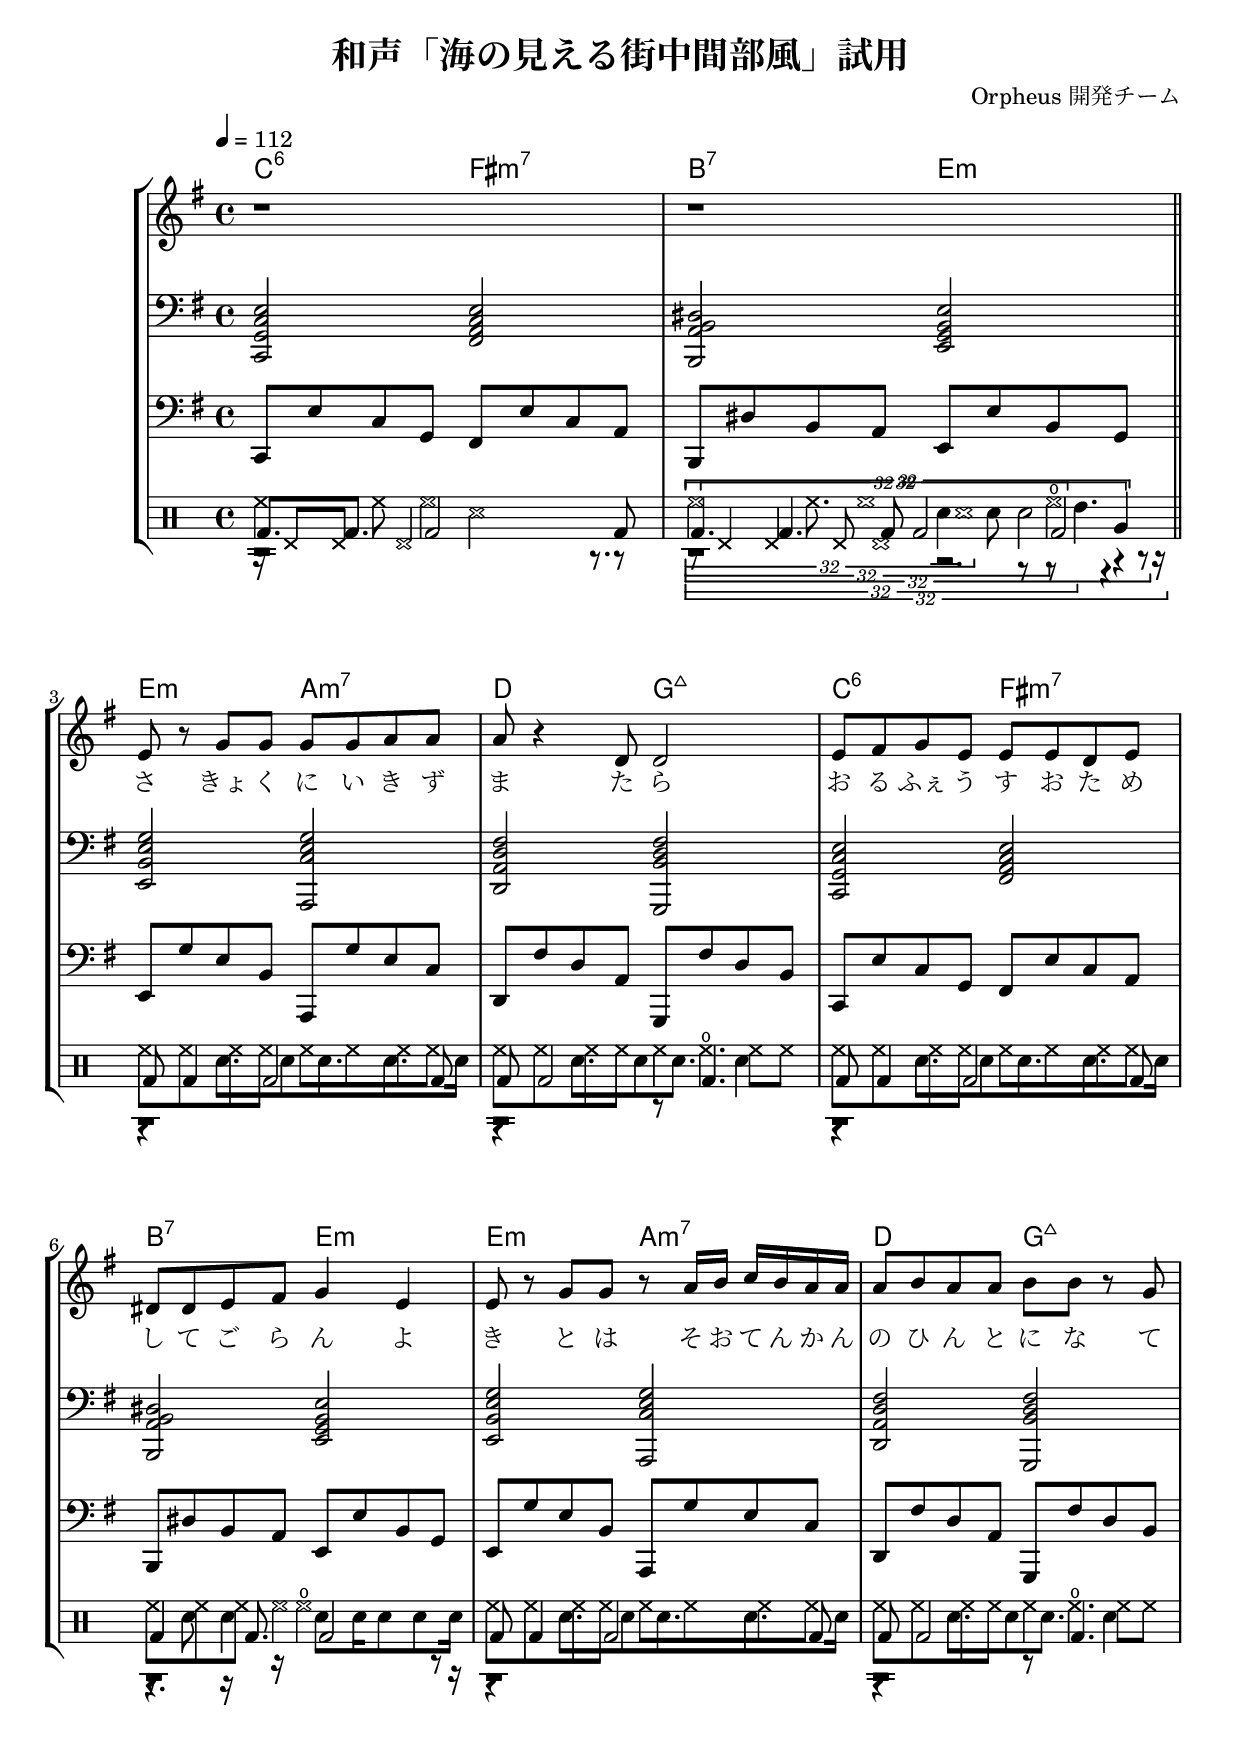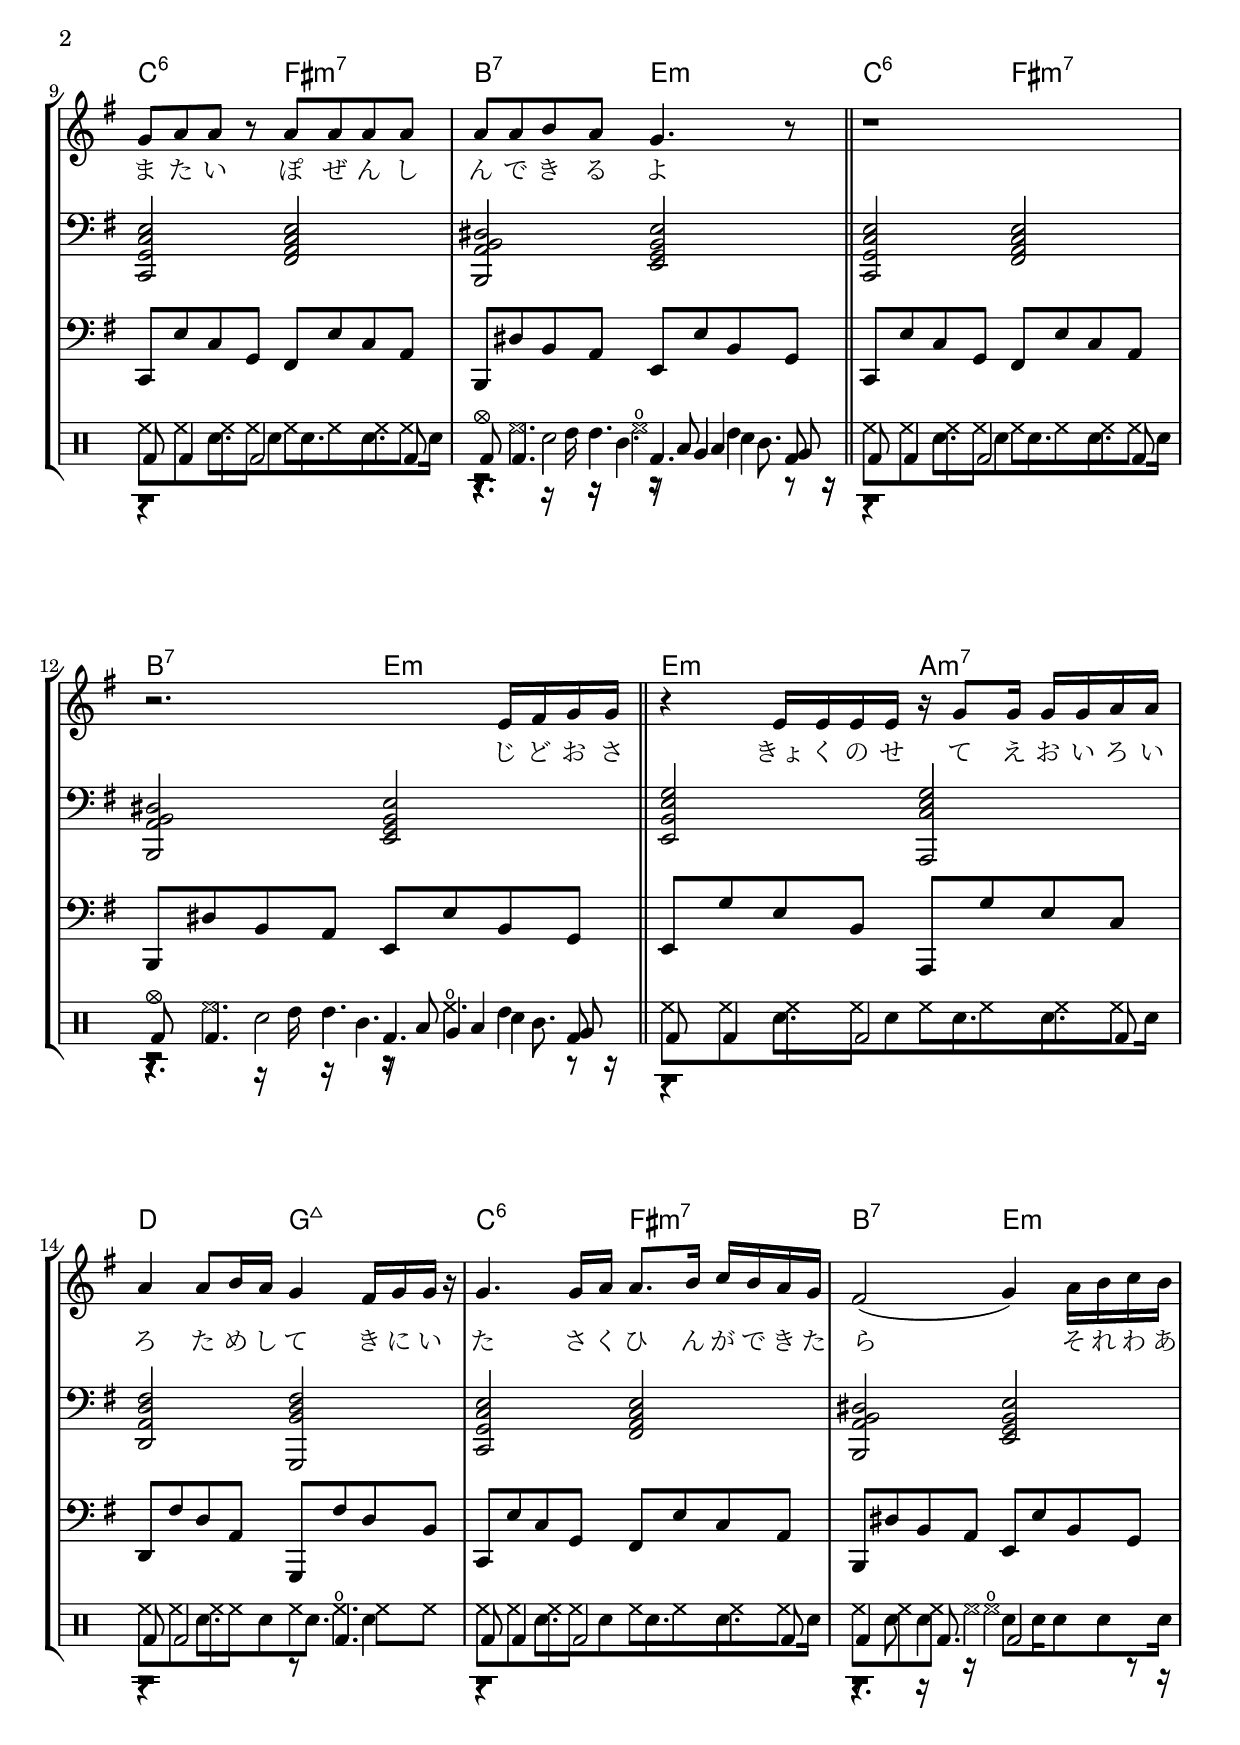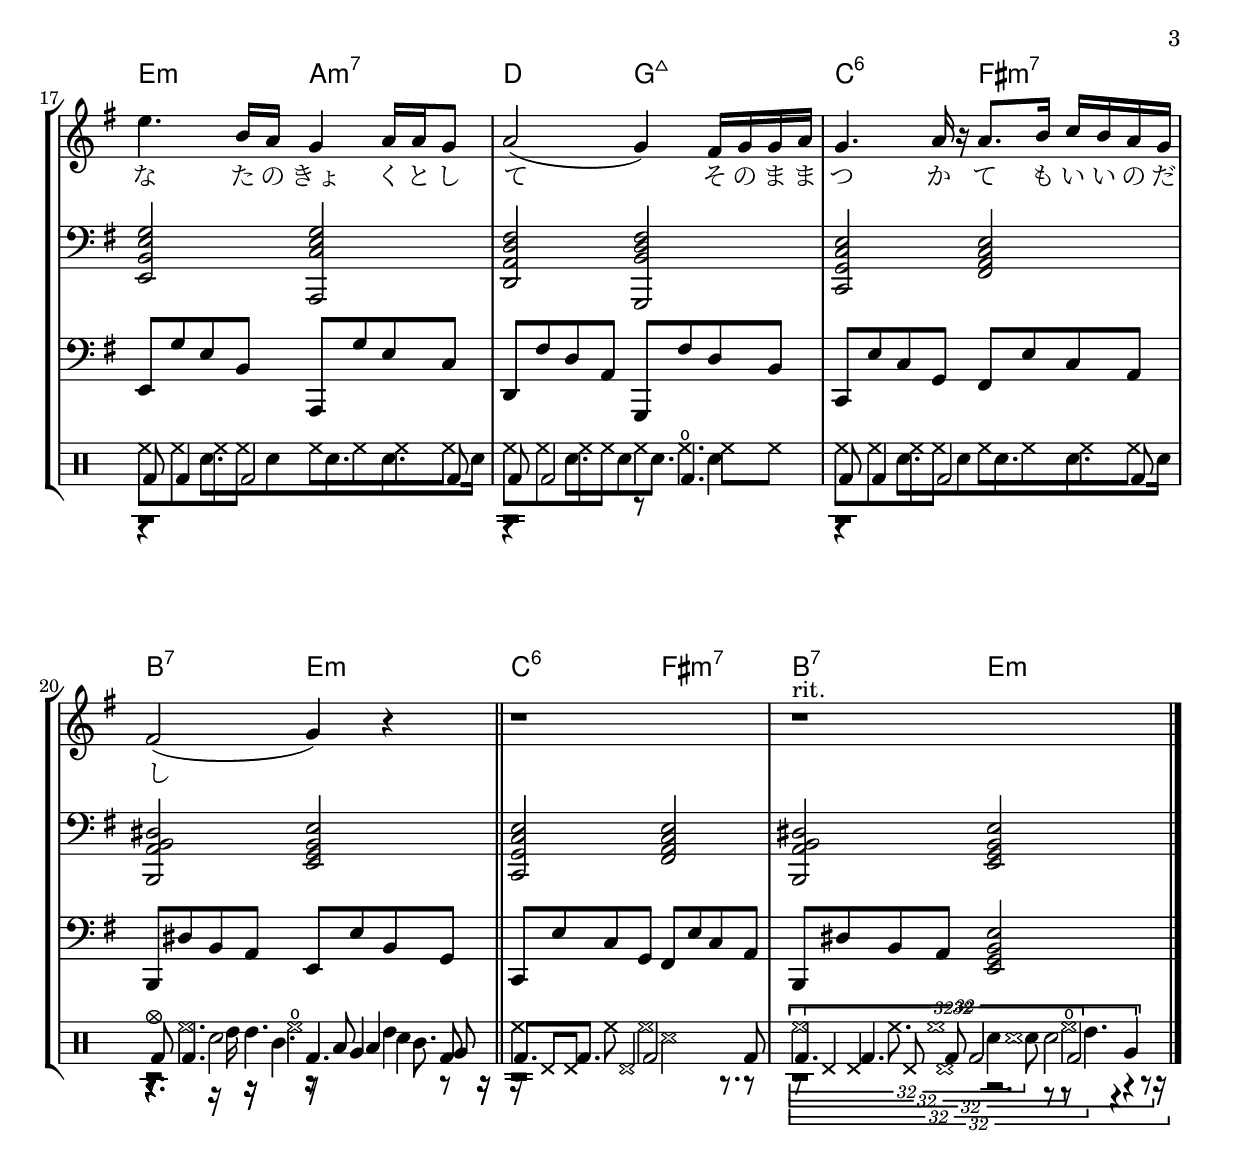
\version "2.12.1"

\header {
	title = \markup {和声「海の見える街中間部風」試用}
	composer = \markup \center-column {"Orpheus 開発チーム"}
}

harmony = \chordmode {
	c2:6 fis:m7 b:7 e:m 

	e:m a:min7 d g:maj7 c:6 fis:m7 b:7 e:m e:m a:min7 d g:maj7 c:6 fis:m7 b:7 e:m 

	c:6 fis:m7 b:7 e:m 

	e:m a:min7 d g:maj7 c:6 fis:m7 b:7 e:m e:m a:min7 d g:maj7 c:6 fis:m7 b:7 e:m 

	c:6 fis:m7 b:7 e:m 
}

melody = {
	\key g \major
	\tempo 4 = 112
	r1 | r1   
	\set Staff.midiInstrument = #"fss0.35"
	 e'8  r8  g'8  g'8  g'8  g'8  a'8  a'8 
	a'8  r4  d'8  d'2 
	e'8  fis'8  g'8  e'8  e'8  e'8  d'8  e'8 
	dis'8  dis'8  e'8  fis'8  g'4  e'4 
	e'8  r8  g'8  g'8  r8  a'16  b'16  c''16  b'16  a'16  a'16 
	a'8  b'8  a'8  a'8  b'8  b'8  r8  g'8 
	g'8  a'8  a'8  r8  a'8  a'8  a'8  a'8 
	a'8  a'8  b'8  a'8  g'4.  	r8 	r1 | r2. 
	\set Staff.midiInstrument = #"fss0.35"
	e'16  fis'16  g'16  g'16 
	r4  e'16  e'16  e'16  e'16  r16  g'8  g'16  g'16  g'16  a'16  a'16 
	a'4  a'8  b'16  a'16  g'4  fis'16  g'16  g'16  r16 
	g'4.  g'16  a'16  a'8.  b'16  c''16  b'16  a'16  g'16 
	fis'2  (g'4)  a'16  b'16  c''16  b'16 
	e''4.  b'16  a'16  g'4  a'16  a'16  g'8 
	a'2  (g'4)  fis'16  g'16  g'16  a'16 
	g'4.  a'16  r16  a'8.  b'16  c''16  b'16  a'16  g'16 
	fis'2  (g'4)  	r4 	r1 | r1^"rit." \bar "|."
}

words = \lyricmode {
	
	さ  きょ  く  に  い  き  ず  ま  た  ら  お  る  ふぇ  う  す  お  た  め  し  て  ご  ら  ん  よ  き  と  は  そ  お  て  ん  か  ん  の  ひ  ん  と  に  な  て  ま  た  い  ぽ  ぜ  ん  し  ん  で  き  る  よ  
	
	じ  ど  お  さ  きょ  く  の  せ  て  え  お  い  ろ  い  ろ  た  め  し  て  き  に  い  た  さ  く  ひ  ん  が  で  き  た  ら  そ  れ  わ  あ  な  た  の  きょ  く  と  し  て  そ  の  ま  ま  つ  か  て  も  い  い  の  だ  し  
	
}

tempochange = {
	\tempo 4 = 112
	r1 | r1 \bar "||"
	\tempo 4 = 112
	r1 | r1 | r1 | r1 | r1 | r1 | r1 | r1 \bar "||"
	\tempo 4 = 112
	r1 | r1 \bar "||"
	\tempo 4 = 112
	r1 | r1 | r1 | r1 | r1 | r1 | r1 | r1 \bar "||"
	\tempo 4 = 112
	r1 | \tempo 4 = 84 r2 \tempo 4 = 74 r2 \bar "|."
}

mainacc = {
	\clef bass
	\set Staff.midiInstrument = #"String Ensemble 1"
	\key g \major
	\tempo 4 = 112
	<c, g, c e>2
	<fis, a, c e>2
	<b,, a, b, dis>2
	<e, g, b, e>2
	\bar "||"

	\set Staff.midiInstrument = #"Tremolo Strings"
	<e, b, e g>2
	<a,, c e g>2
	<d, a, d fis>2
	<g,, b, d fis>2
	<c, g, c e>2
	<fis, a, c e>2
	<b,, a, b, dis>2
	<e, g, b, e>2
	<e, b, e g>2
	<a,, c e g>2
	<d, a, d fis>2
	<g,, b, d fis>2
	<c, g, c e>2
	<fis, a, c e>2
	<b,, a, b, dis>2
	<e, g, b, e>2
	\bar "||"

	\set Staff.midiInstrument = #"Choir Aahs"
	<c, g, c e>2
	<fis, a, c e>2
	<b,, a, b, dis>2
	<e, g, b, e>2
	\bar "||"

	\set Staff.midiInstrument = #"Choir Aahs"
	<e, b, e g>2
	<a,, c e g>2
	<d, a, d fis>2
	<g,, b, d fis>2
	<c, g, c e>2
	<fis, a, c e>2
	<b,, a, b, dis>2
	<e, g, b, e>2
	<e, b, e g>2
	<a,, c e g>2
	<d, a, d fis>2
	<g,, b, d fis>2
	<c, g, c e>2
	<fis, a, c e>2
	<b,, a, b, dis>2
	<e, g, b, e>2
	\bar "||"

	\set Staff.midiInstrument = #"String Ensemble 1"
	<c, g, c e>2
	<fis, a, c e>2
	<b,, a, b, dis>2
	<e, g, b, e>2
	\bar "|."
}

subacc = {
	\clef bass
	\set Staff.midiInstrument = #"Pizzicato Strings"
	\key g \major
	\tempo 4 = 112
	c,8 e c g,
	fis,8 e c a,
	b,,8 dis b, a,
	e,8 e b, g,
	\bar "||"

	\set Staff.midiInstrument = #"Pizzicato Strings"
	e,8 g e b,
	a,,8 g e c
	d,8 fis d a,
	g,,8 fis d b,
	c,8 e c g,
	fis,8 e c a,
	b,,8 dis b, a,
	e,8 e b, g,
	e,8 g e b,
	a,,8 g e c
	d,8 fis d a,
	g,,8 fis d b,
	c,8 e c g,
	fis,8 e c a,
	b,,8 dis b, a,
	e,8 e b, g,
	\bar "||"

	\set Staff.midiInstrument = #"Pizzicato Strings"
	c,8 e c g,
	fis,8 e c a,
	b,,8 dis b, a,
	e,8 e b, g,
	\bar "||"

	\set Staff.midiInstrument = #"Pizzicato Strings"
	e,8 g e b,
	a,,8 g e c
	d,8 fis d a,
	g,,8 fis d b,
	c,8 e c g,
	fis,8 e c a,
	b,,8 dis b, a,
	e,8 e b, g,
	e,8 g e b,
	a,,8 g e c
	d,8 fis d a,
	g,,8 fis d b,
	c,8 e c g,
	fis,8 e c a,
	b,,8 dis b, a,
	e,8 e b, g,
	\bar "||"

	\set Staff.midiInstrument = #"Pizzicato Strings"
	c,8 e c g,
	fis,8 e c a,
	b,,8 dis b, a,
	<e, g, b, e>2
	\bar "|."
}

percA = {
	\drummode {
	hh4 hh8 hh2 r8  |\times 16/32{ hh2 hh8. hh1 r4 r16 } \bar "||"
	hh8 hh8 hh8 hh8 hh8 hh8 hh8 hh8  |hh8 hh8 hh8 hh8 hh4 hh8 hh8  |hh8 hh8 hh8 hh8 hh8 hh8 hh8 hh8  |hh8 hh8 hh8 hh2 r8  |hh8 hh8 hh8 hh8 hh8 hh8 hh8 hh8  |hh8 hh8 hh8 hh8 hh4 hh8 hh8  |hh8 hh8 hh8 hh8 hh8 hh8 hh8 hh8  |r8 hh2. r8  \bar "||"
	hh8 hh8 hh8 hh8 hh8 hh8 hh8 hh8  |r8 hh2. r8  \bar "||"
	hh8 hh8 hh8 hh8 hh8 hh8 hh8 hh8  |hh8 hh8 hh8 hh8 hh4 hh8 hh8  |hh8 hh8 hh8 hh8 hh8 hh8 hh8 hh8  |hh8 hh8 hh8 hh2 r8  |hh8 hh8 hh8 hh8 hh8 hh8 hh8 hh8  |hh8 hh8 hh8 hh8 hh4 hh8 hh8  |hh8 hh8 hh8 hh8 hh8 hh8 hh8 hh8  |r8 hh2. r8  \bar "||"
	hh4 hh8 hh2 r8  |\times 16/32{ hh2 hh8. hh1 r4 r16 } \bar "|."
	}
}

percB = {
	\drummode {
	r16 hhp8 hhp8 hhp2 r8.  |\times 16/32{ r8 hhp4 hhp4 hhp8 hhp1 r4 } \bar "||"
	r4 sn8. sn8 sn8. sn8. sn16  |r4 sn8. sn8 sn8. sn4  |r4 sn8. sn8 sn8. sn8. sn16  |r8 sn8 sn4 sn8 sn16 sn8 sn8 sn16  |r4 sn8. sn8 sn8. sn8. sn16  |r4 sn8. sn8 sn8. sn4  |r4 sn8. sn8 sn8. sn8. sn16  |r4 sn2 sn4  \bar "||"
	r4 sn8. sn8 sn8. sn8. sn16  |r4 sn2 sn4  \bar "||"
	r4 sn8. sn8 sn8. sn8. sn16  |r4 sn8. sn8 sn8. sn4  |r4 sn8. sn8 sn8. sn8. sn16  |r8 sn8 sn4 sn8 sn16 sn8 sn8 sn16  |r4 sn8. sn8 sn8. sn8. sn16  |r4 sn8. sn8 sn8. sn4  |r4 sn8. sn8 sn8. sn8. sn16  |r4 sn2 sn4  \bar "||"
	r16 hhp8 hhp8 hhp2 r8.  |\times 16/32{ r8 hhp4 hhp4 hhp8 hhp1 r4 } \bar "|."
	}
}

percC = {
	\drummode {
	r1  |\times 16/32{ r1 r2 hho2 } \bar "||"
	bd8 bd4 bd2 bd8  |bd8 bd2 bd4.  |bd8 bd4 bd2 bd8  |bd4 r16 bd8. bd2  |bd8 bd4 bd2 bd8  |bd8 bd2 bd4.  |bd8 bd4 bd2 bd8  |bd8 bd4. bd4. bd8  \bar "||"
	bd8 bd4 bd2 bd8  |bd8 bd4. bd4. bd8  \bar "||"
	bd8 bd4 bd2 bd8  |bd8 bd2 bd4.  |bd8 bd4 bd2 bd8  |bd4 r16 bd8. bd2  |bd8 bd4 bd2 bd8  |bd8 bd2 bd4.  |bd8 bd4 bd2 bd8  |bd8 bd4. bd4. bd8  \bar "||"
	r1  |\times 16/32{ r1 r2 hho2 } \bar "|."
	}
}

percD = {
	\drummode {
	bd8. bd8. bd2 bd8  |\times 16/32{ bd4. bd4. bd8 bd2 r8 bd2 } \bar "||"
	r1  |r2 r8 hho4.  |r1  |r4. r16 hho2 r16  |r1  |r2 r8 hho4.  |r1  |r4. r16 hho2 r16  \bar "||"
	r1  |r2 r8 hho4.  \bar "||"
	r1  |r2 r8 hho4.  |r1  |r4. r16 hho2 r16  |r1  |r2 r8 hho4.  |r1  |r4. r16 hho2 r16  \bar "||"
	bd8. bd8. bd2 bd8  |\times 16/32{ bd4. bd4. bd8 bd2 r8 bd2 } \bar "|."
	}
}

percE = {
	\drummode {
	r2 ss2  |\times 16/32{ r1 ss1 } \bar "||"
	r1 |r1 |r1 |r1 |r1 |r1 |r1 |cymc1  \bar "||"
	r1 |cymc1  \bar "||"
	r1 |r1 |r1 |r1 |r1 |r1 |r1 |cymc1  \bar "||"
	r2 ss2  |\times 16/32{ r1 ss1 } \bar "|."
	}
}

percF = {
	\drummode {
	r1 |\times 16/32{ r1 sn4 sn8 sn2 r8 } \bar "||"
	r1 |r1 |r1 |r1 |r1 |r1 |r1 |r4 r16 tommh16 tommh4. tommh4  \bar "||"
	r1 |r4 r16 tommh16 tommh4. tommh4  \bar "||"
	r1 |r1 |r1 |r1 |r1 |r1 |r1 |r4 r16 tommh16 tommh4. tommh4  \bar "||"
	r1 |\times 16/32{ r1 sn4 sn8 sn2 r8 } \bar "|."
	}
}

percG = {
	\drummode {
	r1 |r1 \bar "||"
	r1 |r1 |r1 |r1 |r1 |r1 |r1 |r4. r16 tomml4. tomml8.  \bar "||"
	r1 |r4. r16 tomml4. tomml8.  \bar "||"
	r1 |r1 |r1 |r1 |r1 |r1 |r1 |r4. r16 tomml4. tomml8.  \bar "||"
	r1 |r1 \bar "|."
	}
}

percH = {
	\drummode {
	r1 |\times 16/32{ r1 r2 r8 tommh4. } \bar "||"
	r1 |r1 |r1 |r1 |r1 |r1 |r1 |r2 r16 toml8 toml4 r16  \bar "||"
	r1 |r2 r16 toml8 toml4 r16  \bar "||"
	r1 |r1 |r1 |r1 |r1 |r1 |r1 |r2 r16 toml8 toml4 r16  \bar "||"
	r1 |\times 16/32{ r1 r2 r8 tommh4. } \bar "|."
	}
}

percI = {
	\drummode {
	r1 |\times 16/32{ r1 r2. tomfh4 } \bar "||"
	r1 |r1 |r1 |r1 |r1 |r1 |r1 |r2 r8 tomfh4 tomfh8  \bar "||"
	r1 |r2 r8 tomfh4 tomfh8  \bar "||"
	r1 |r1 |r1 |r1 |r1 |r1 |r1 |r2 r8 tomfh4 tomfh8  \bar "||"
	r1 |\times 16/32{ r1 r2. tomfh4 } \bar "|."
	}
}

\score {
	<<
		\new StaffGroup <<
			\new ChordNames {\harmony}
			\new Voice = "melody" {\melody}
			\new Lyrics \lyricsto "melody" \words
			\new Staff = "mainacc" {\mainacc}
			\new Staff = "subacc" {\subacc}
			\new DrumStaff <<
				\new DrumVoice {\percA}
				\new DrumVoice {\percB}
				\new DrumVoice {\percC}
				\new DrumVoice {\percD}
				\new DrumVoice {\percE}
				\new DrumVoice {\percF}
				\new DrumVoice {\percG}
				\new DrumVoice {\percH}
				\new DrumVoice {\percI}
			>>
		>>
	>>
	\layout { }
}
